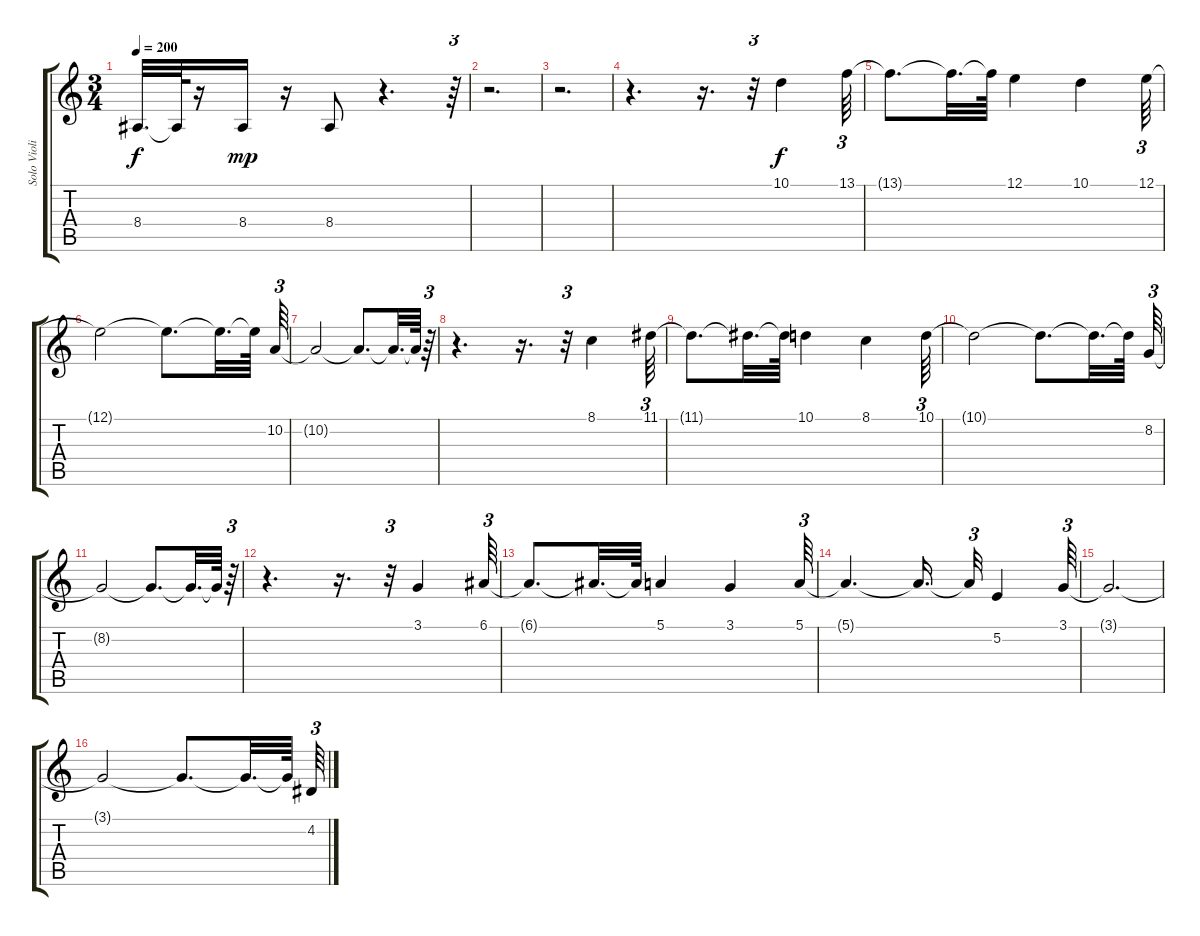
\track ("Solo Violin." "Solo Violi") {instrument violin}
\staff {score tabs}
\tuning (E4 B3 G3 D3 A2 E2) {hide}
\ts (3 4)
\tempo 200
\clef g2
\ks c
8.4{t}.32{d dy f} 8.4{t}.64 r.16 8.4.16{dy mp} r.16 8.4.8 r.4{d} r.64{tu (3 2)} |
r.2{d} |
r.2{d} |
r.4{d} r.16{d} r.32{tu (3 2)} 10.1.4{dy f} 13.1.64{tu (3 2)} |
13.1{t}.8{d} 13.1{t}.32{d} 13.1{t}.64 12.1.4 10.1.4 12.1.64{tu (3 2)} |
12.1{t}.2 12.1{t}.8{d} 12.1{t}.32{d} 12.1{t}.64 10.2.64{tu (3 2)} |
10.2{t}.2 10.2{t}.8{d} 10.2{t}.32{d} 10.2{t}.64 r.64{tu (3 2)} |
r.4{d} r.16{d} r.32{tu (3 2)} 8.1.4 11.1.64{tu (3 2)} |
11.1{t}.8{d} 11.1{t}.32{d} 11.1{t}.64 10.1.4 8.1.4 10.1.64{tu (3 2)} |
10.1{t}.2 10.1{t}.8{d} 10.1{t}.32{d} 10.1{t}.64 8.2.64{tu (3 2)} |
8.2{t}.2 8.2{t}.8{d} 8.2{t}.32{d} 8.2{t}.64 r.64{tu (3 2)} |
r.4{d} r.16{d} r.32{tu (3 2)} 3.1.4 6.1.64{tu (3 2)} |
6.1{t}.8{d} 6.1{t}.32{d} 6.1{t}.64 5.1.4 3.1.4 5.1.64{tu (3 2)} |
5.1{t}.4{d} 5.1{t}.16{d} 5.1{t}.32{tu (3 2)} 5.2.4 3.1.64{tu (3 2)} |
3.1{t}.2{d} |
3.1{t}.2 3.1{t}.8{d} 3.1{t}.32{d} 3.1{t}.64 4.2.64{tu (3 2)}
